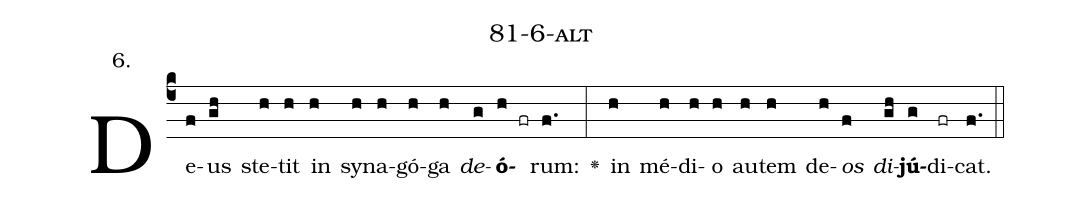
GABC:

name: 81-6-alt;
annotation: 6.;
%%
(c4)De(f)us(gh) ste(h)tit(h) in(h) sy(h)na(h)gó(h)ga(h) <i>de</i>(g)<b>ó</b>(h fr)rum:(f.) <v>\greheightstar</v>(:) in(h) mé(h)di(h)o(h) au(h)tem(h) de(h)<i>os</i>(f) <i>di</i>(gh)<b>jú</b>(g)di(fr)cat.(f.) (::)


%E(h) u(h) o(f) u(gh) a(g) e.(f.) (::)
